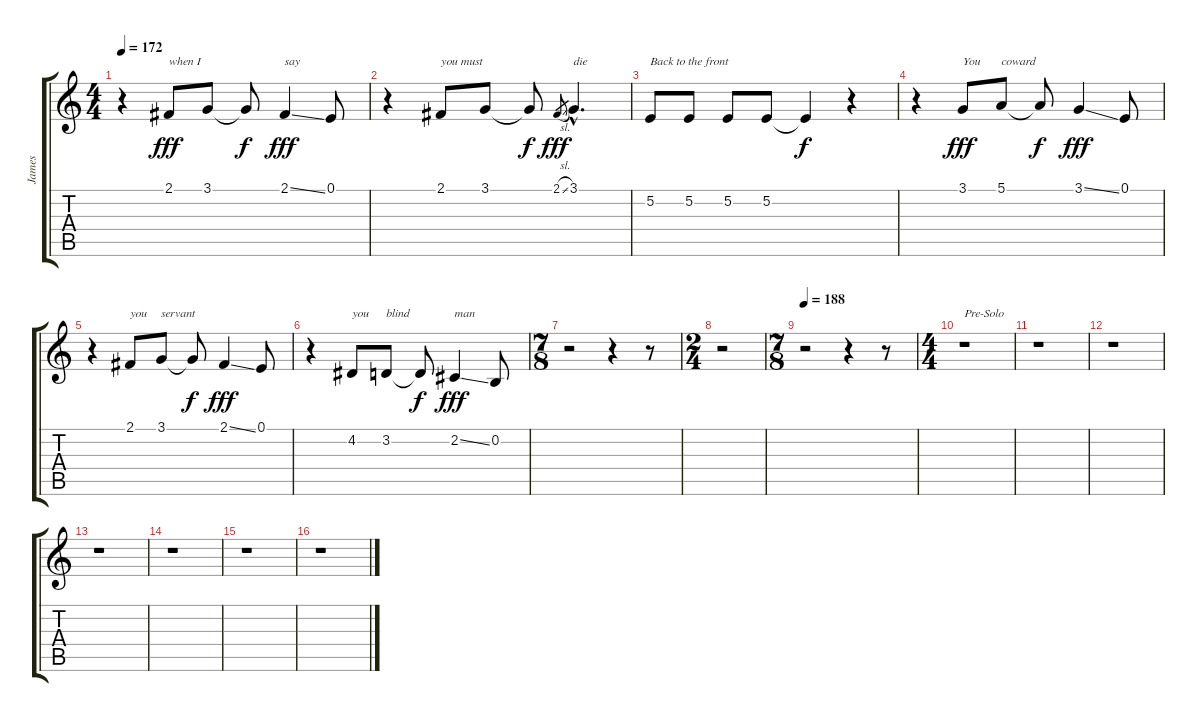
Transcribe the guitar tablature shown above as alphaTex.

\track ("James" "James") {instrument lead6voice}
\staff {score tabs}
\tuning (E4 B3 G3 D3 A2 E2) {hide}
\ts (4 4)
\tempo 172
\clef g2
\ks c
r.4{dy fff} 2.1.8{txt "when I"} 3.1.8 3.1{t}.8{dy f} 2.1{ss}.4{txt "say" dy fff} 0.1.8 |
r.4 2.1.8{txt "you must"} 3.1.8 3.1{t}.8{dy f} 2.1{sl}.8{gr dy fff} 3.1{hac}.4{d txt "die"} |
5.2.8{txt "Back to the front"} 5.2.8 5.2.8 5.2.8 5.2{t}.4{dy f} r.4 |
r.4 3.1.8{txt "You" dy fff} 5.1.8{txt "coward"} 5.1{t}.8{dy f} 3.1{ss}.4{dy fff} 0.1.8 |
r.4 2.1.8{txt "you"} 3.1.8{txt "servant"} 3.1{t}.8{dy f} 2.1{ss}.4{dy fff} 0.1.8 |
r.4 4.2.8{txt "you"} 3.2.8{txt "blind"} 3.2{t}.8{dy f} 2.2{ss}.4{txt "man" dy fff} 0.2.8 |
\ts (7 8)
r.2 r.4 r.8 |
\ts (2 4)
r.2 |
\ts (7 8)
\tempo 188
r.2 r.4 r.8 |
\ts (4 4)
r.1{txt "Pre-Solo"} |
r.1 |
r.1 |
r.1 |
r.1 |
r.1 |
r.1
